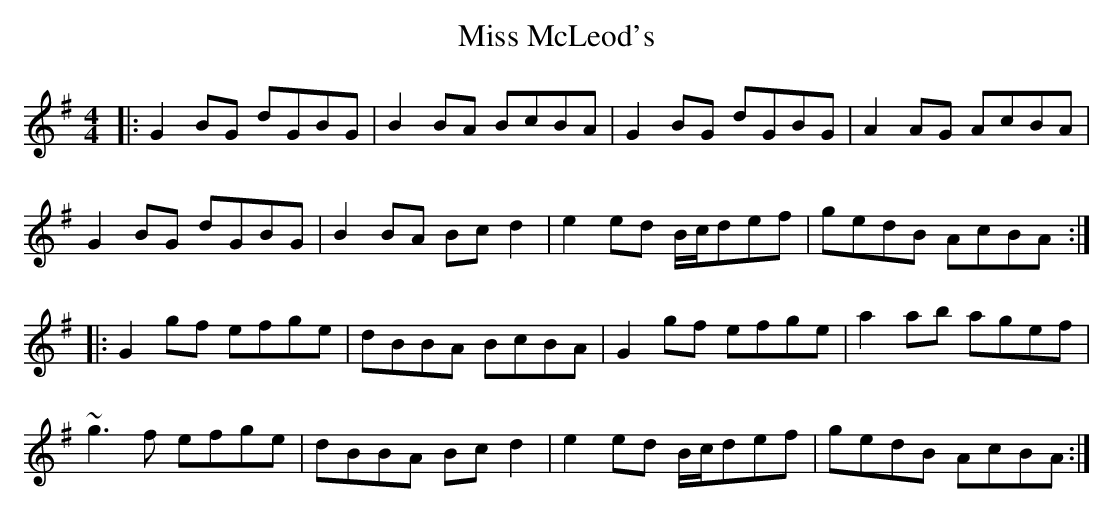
X:1
T: Miss McLeod's
M: 4/4
L: 1/8
K: Gmaj
|:G2BG dGBG|B2BA BcBA|G2BG dGBG|A2AG AcBA|
G2 BG dGBG|B2BA Bcd2|e2ed B/c/def|gedB AcBA:|
|:G2 gf efge|dBBA BcBA|G2gf efge|a2ab agef|
~g3f efge|dBBA Bcd2| e2ed B/c/def|gedB AcBA:|
